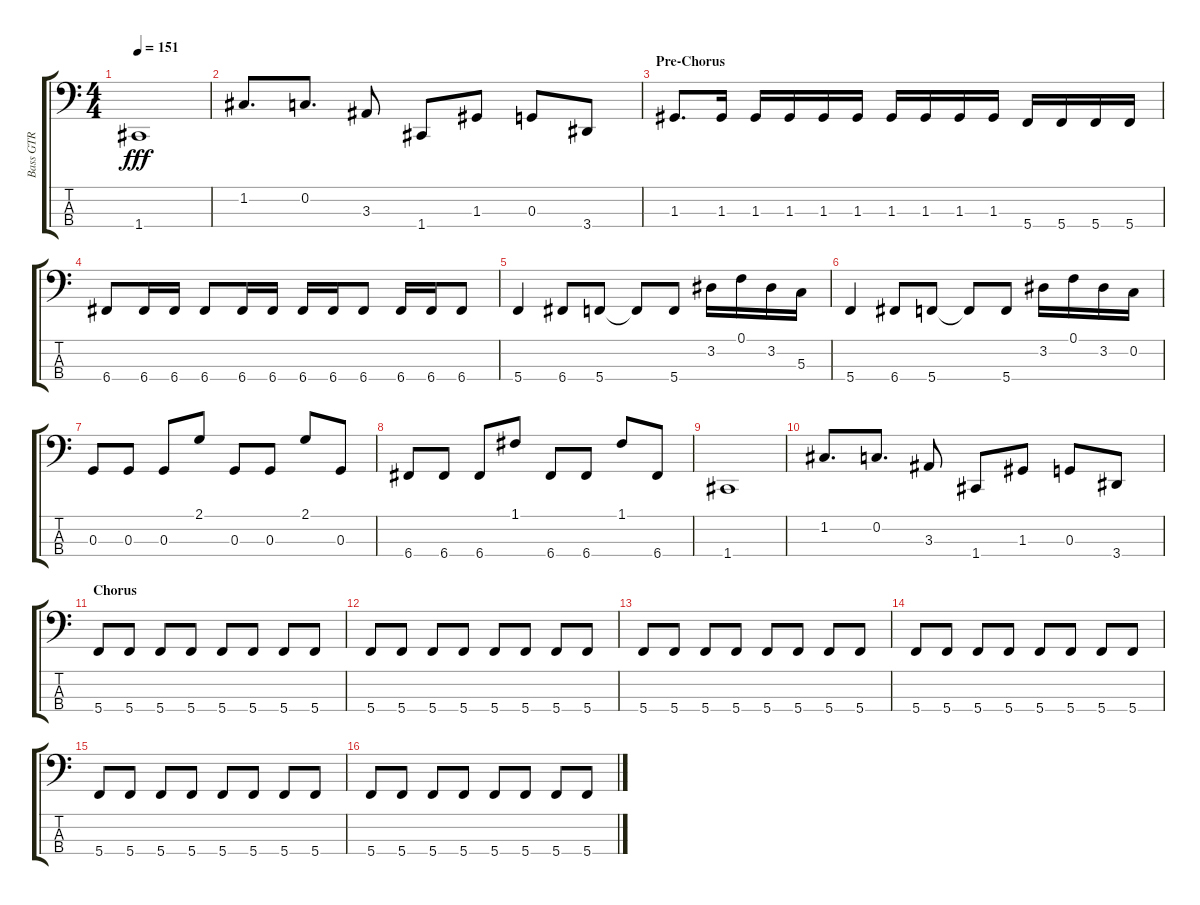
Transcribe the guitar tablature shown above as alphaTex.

\track ("Bass GTR" "Bass GTR") {instrument electricbassfinger}
\staff {score tabs}
\tuning (F2 C2 G1 C1) {hide}
\ts (4 4)
\tempo 151
\clef f4
\ks aminor
1.4.1{dy fff} |
1.2.8{d} 0.2.8{d} 3.3.8 1.4.8 1.3.8 0.3.8 3.4.8 |
\section ("" "Pre-Chorus")
1.3.8{d} 1.3.16 1.3.16 1.3.16 1.3.16 1.3.16 1.3.16 1.3.16 1.3.16 1.3.16 5.4.16 5.4.16 5.4.16 5.4.16 |
6.4.8 6.4.16 6.4.16 6.4.8 6.4.16 6.4.16 6.4.16 6.4.16 6.4.8 6.4.16 6.4.16 6.4.8 |
5.4.4 6.4.8 5.4.8 5.4{t}.8 5.4.8 3.2.16 0.1.16 3.2.16 5.3.16 |
5.4.4 6.4.8 5.4.8 5.4{t}.8 5.4.8 3.2.16 0.1.16 3.2.16 0.2.16 |
0.3.8 0.3.8 0.3.8 2.1.8 0.3.8 0.3.8 2.1.8 0.3.8 |
6.4.8 6.4.8 6.4.8 1.1.8 6.4.8 6.4.8 1.1.8 6.4.8 |
1.4.1 |
1.2.8{d} 0.2.8{d} 3.3.8 1.4.8 1.3.8 0.3.8 3.4.8 |
\section ("" "Chorus")
5.4.8 5.4.8 5.4.8 5.4.8 5.4.8 5.4.8 5.4.8 5.4.8 |
5.4.8 5.4.8 5.4.8 5.4.8 5.4.8 5.4.8 5.4.8 5.4.8 |
5.4.8 5.4.8 5.4.8 5.4.8 5.4.8 5.4.8 5.4.8 5.4.8 |
5.4.8 5.4.8 5.4.8 5.4.8 5.4.8 5.4.8 5.4.8 5.4.8 |
5.4.8 5.4.8 5.4.8 5.4.8 5.4.8 5.4.8 5.4.8 5.4.8 |
5.4.8 5.4.8 5.4.8 5.4.8 5.4.8 5.4.8 5.4.8 5.4.8
